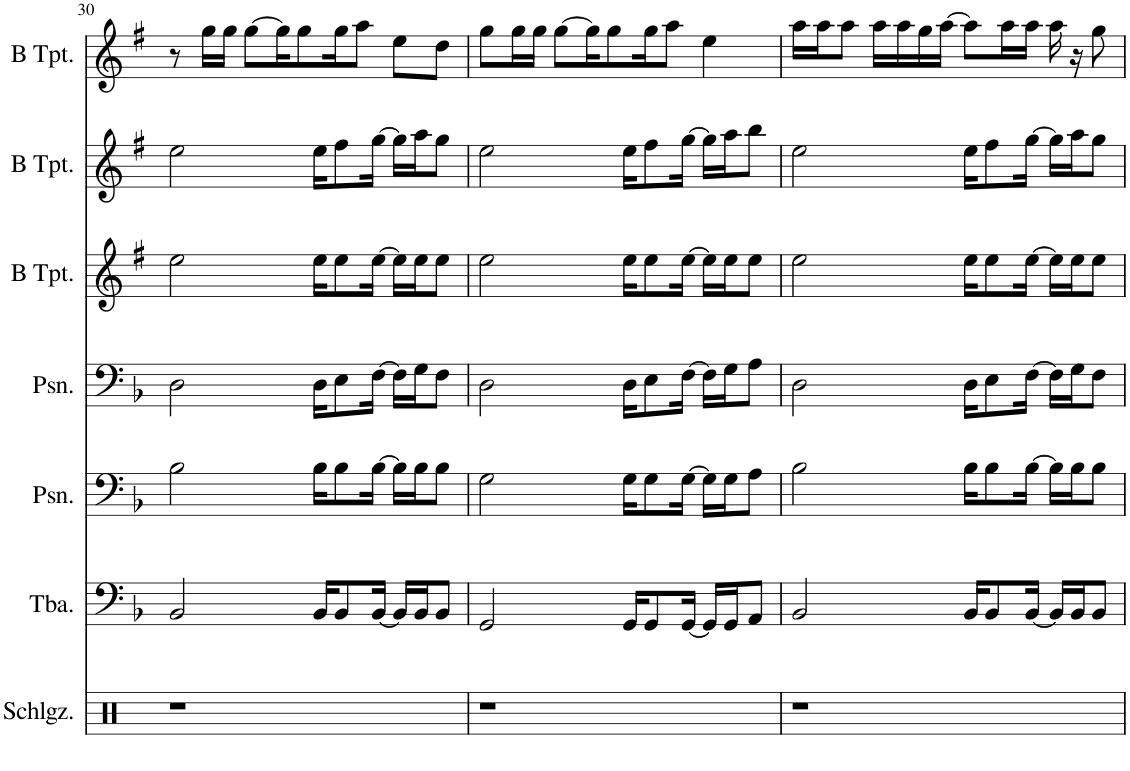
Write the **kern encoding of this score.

**kern	**kern	**kern	**kern	**kern	**kern	**kern
*part7	*part6	*part5	*part4	*part3	*part2	*part1
*staff7	*staff6	*staff5	*staff4	*staff3	*staff2	*staff1
*I"Schlagzeug	*I"Tuba	*I"Posaune	*I"Posaune	*I"Trompete in B	*I"Trompete in B	*I"Trompete in B
*I'Schlgz.	*I'Tba.	*I'Psn.	*I'Psn.	*	*	*
!!LO:PB:g=z
*clefX	*clefF4	*clefF4	*clefF4	*clefG2	*clefG2	*clefG2
*	*	*	*	*Trd1c2	*Trd1c2	*Trd1c2
*k[]	*k[b-]	*k[b-]	*k[b-]	*k[f#]	*k[f#]	*k[f#]
*M4/4	*M4/4	*M4/4	*M4/4	*M4/4	*M4/4	*M4/4
=30	=30	=30	=30	=30	=30	=30
1r	2BB-/	2B-\	2D\	2ee\	2ee\	8r
.	.	.	.	.	.	16gg\LL
.	.	.	.	.	.	16gg\JJ
.	.	.	.	.	.	[8gg\L
.	.	.	.	.	.	16gg\K]
.	.	.	.	.	.	8gg\
.	16BB-/KL	16B-\KL	16D\KL	16ee\KL	16ee\KL	.
.	8BB-/	8B-\	8E\	8ee\	8ff#\	16gg\K
.	.	.	.	.	.	8aa\J
.	[16BB-/Jk	[16B-\Jk	[16F\Jk	[16ee\Jk	[16gg\Jk	.
.	16BB-/LL]	16B-\LL]	16F\LL]	16ee\LL]	16gg\LL]	8ee\L
.	16BB-/J	16B-\J	16G\J	16ee\J	16aa\J	.
.	8BB-/J	8B-\J	8F\J	8ee\J	8gg\J	8dd\J
=31	=31	=31	=31	=31	=31	=31
1r	2GG/	2G\	2D\	2ee\	2ee\	8gg\L
.	.	.	.	.	.	16gg\L
.	.	.	.	.	.	16gg\JJ
.	.	.	.	.	.	[8gg\L
.	.	.	.	.	.	16gg\K]
.	.	.	.	.	.	8gg\
.	16GG/KL	16G\KL	16D\KL	16ee\KL	16ee\KL	.
.	8GG/	8G\	8E\	8ee\	8ff#\	16gg\K
.	.	.	.	.	.	8aa\J
.	[16GG/Jk	[16G\Jk	[16F\Jk	[16ee\Jk	[16gg\Jk	.
.	16GG/LL]	16G\LL]	16F\LL]	16ee\LL]	16gg\LL]	4ee\
.	16GG/J	16G\J	16G\J	16ee\J	16aa\J	.
.	8AA/J	8A\J	8A\J	8ee\J	8bb\J	.
=32	=32	=32	=32	=32	=32	=32
1r	2BB-/	2B-\	2D\	2ee\	2ee\	16aa\LL
.	.	.	.	.	.	16aa\J
.	.	.	.	.	.	8aa\J
.	.	.	.	.	.	16aa\LL
.	.	.	.	.	.	16aa\
.	.	.	.	.	.	16gg\
.	.	.	.	.	.	[16aa\JJ
.	16BB-/KL	16B-\KL	16D\KL	16ee\KL	16ee\KL	8aa\L]
.	8BB-/	8B-\	8E\	8ee\	8ff#\	.
.	.	.	.	.	.	16aa\L
.	[16BB-/Jk	[16B-\Jk	[16F\Jk	[16ee\Jk	[16gg\Jk	16aa\JJ
.	16BB-/LL]	16B-\LL]	16F\LL]	16ee\LL]	16gg\LL]	16aa\
.	16BB-/J	16B-\J	16G\J	16ee\J	16aa\J	16r
.	8BB-/J	8B-\J	8F\J	8ee\J	8gg\J	8gg\
=	=	=	=	=	=	=
*-	*-	*-	*-	*-	*-	*-
